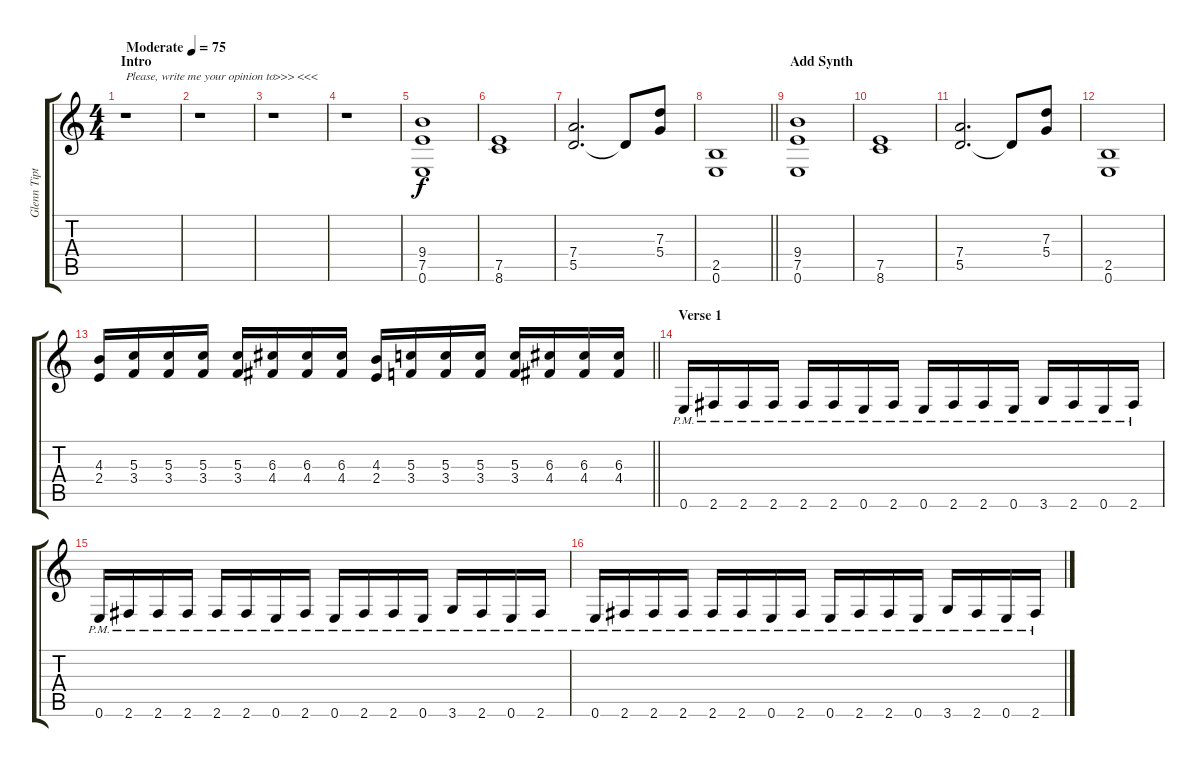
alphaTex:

\track ("Glenn Tipton" "Glenn Tipt") {instrument distortionguitar}
\staff {score tabs}
\tuning (E4 B3 G3 D3 A2 E2) {hide}
\ts (4 4)
\section ("" "Intro")
\tempo (75 "Moderate")
\clef g2
\ks c
r.1{txt "Please, write me your opinion to" dy f instrument distortionguitar} |
r.1 |
r.1{txt ">>> <<<"} |
r.1 |
(9.4 7.5 0.6).1 |
(7.5 8.6).1 |
(7.4 5.5).2{d} 5.5{t}.8 (7.3 5.4).8 |
\barLineRight lightlight
(2.5 0.6).1 |
\section ("" "Add Synth")
(9.4 7.5 0.6).1 |
(7.5 8.6).1 |
(7.4 5.5).2{d} 5.5{t}.8 (7.3 5.4).8 |
(2.5 0.6).1 |
\barLineRight lightlight
(4.3 2.4).16 (5.3 3.4).16 (5.3 3.4).16 (5.3 3.4).16 (5.3 3.4).16 (6.3 4.4).16 (6.3 4.4).16 (6.3 4.4).16 (4.3 2.4).16 (5.3 3.4).16 (5.3 3.4).16 (5.3 3.4).16 (5.3 3.4).16 (6.3 4.4).16 (6.3 4.4).16 (6.3 4.4).16 |
\section ("" "Verse 1")
0.6{pm}.16 2.6{pm}.16 2.6{pm}.16 2.6{pm}.16 2.6{pm}.16 2.6{pm}.16 0.6{pm}.16 2.6{pm}.16 0.6{pm}.16 2.6{pm}.16 2.6{pm}.16 0.6{pm}.16 3.6{pm}.16 2.6{pm}.16 0.6{pm}.16 2.6{pm}.16 |
0.6{pm}.16 2.6{pm}.16 2.6{pm}.16 2.6{pm}.16 2.6{pm}.16 2.6{pm}.16 0.6{pm}.16 2.6{pm}.16 0.6{pm}.16 2.6{pm}.16 2.6{pm}.16 0.6{pm}.16 3.6{pm}.16 2.6{pm}.16 0.6{pm}.16 2.6{pm}.16 |
0.6{pm}.16 2.6{pm}.16 2.6{pm}.16 2.6{pm}.16 2.6{pm}.16 2.6{pm}.16 0.6{pm}.16 2.6{pm}.16 0.6{pm}.16 2.6{pm}.16 2.6{pm}.16 0.6{pm}.16 3.6{pm}.16 2.6{pm}.16 0.6{pm}.16 2.6{pm}.16
